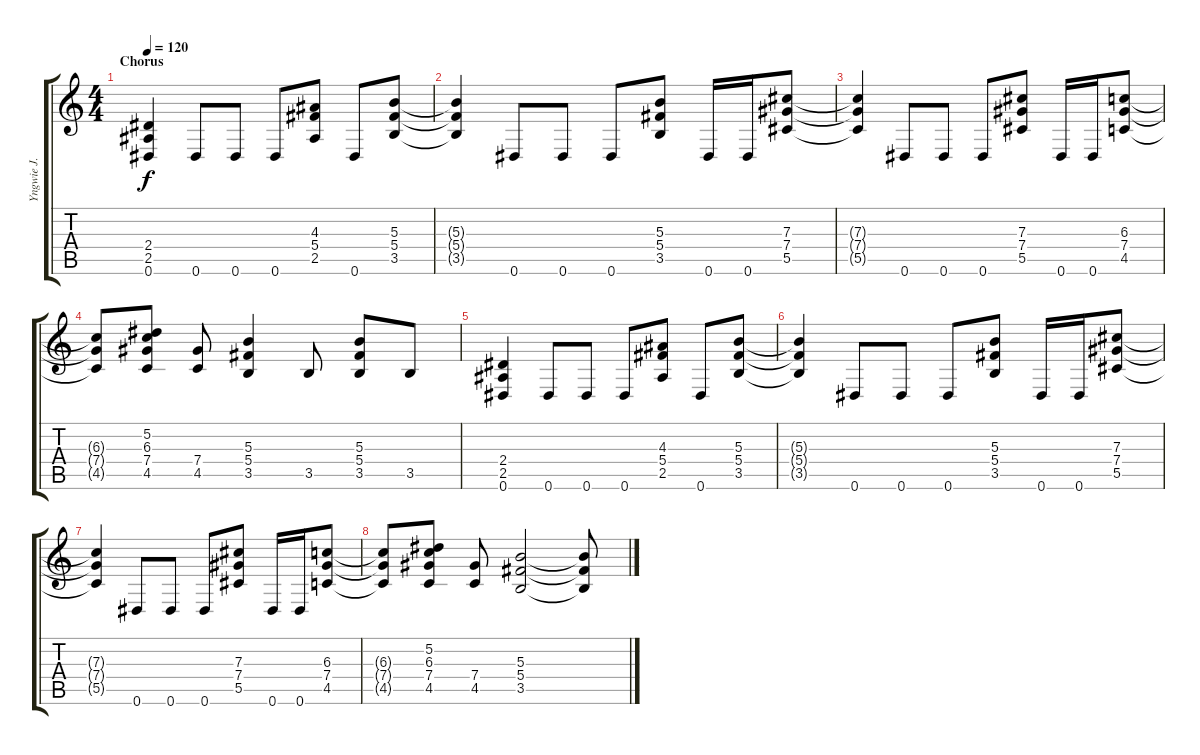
\track ("Yngwie J. Malmsteen" "Yngwie J. ") {instrument distortionguitar}
\staff {score tabs}
\tuning (Eb4 Bb3 Gb3 Db3 Ab2 Eb2) {hide}
\ts (4 4)
\section ("" "Chorus")
\tempo 120
\clef g2
\ks c
(2.4 2.5 0.6).4{dy f} 0.6.8 0.6.8 0.6.8 (4.3 5.4 2.5).8 0.6.8 (5.3 5.4 3.5).8 |
(5.3{t} 5.4{t} 3.5{t}).4 0.6.8 0.6.8 0.6.8 (5.3 5.4 3.5).8 0.6.16 0.6.16 (7.3 7.4 5.5).8 |
(7.3{t} 7.4{t} 5.5{t}).4 0.6.8 0.6.8 0.6.8 (7.3 7.4 5.5).8 0.6.16 0.6.16 (6.3 7.4 4.5).8 |
(6.3{t} 7.4{t} 4.5{t}).8 (5.2 6.3 7.4 4.5).8 (7.4 4.5).8 (5.3 5.4 3.5).4 3.5.8 (5.3 5.4 3.5).8 3.5.8 |
(2.4 2.5 0.6).4 0.6.8 0.6.8 0.6.8 (4.3 5.4 2.5).8 0.6.8 (5.3 5.4 3.5).8 |
(5.3{t} 5.4{t} 3.5{t}).4 0.6.8 0.6.8 0.6.8 (5.3 5.4 3.5).8 0.6.16 0.6.16 (7.3 7.4 5.5).8 |
(7.3{t} 7.4{t} 5.5{t}).4 0.6.8 0.6.8 0.6.8 (7.3 7.4 5.5).8 0.6.16 0.6.16 (6.3 7.4 4.5).8 |
(6.3{t} 7.4{t} 4.5{t}).8 (5.2 6.3 7.4 4.5).8 (7.4 4.5).8 (5.3 5.4 3.5).2 (5.3{t} 5.4{t} 3.5{t}).8
